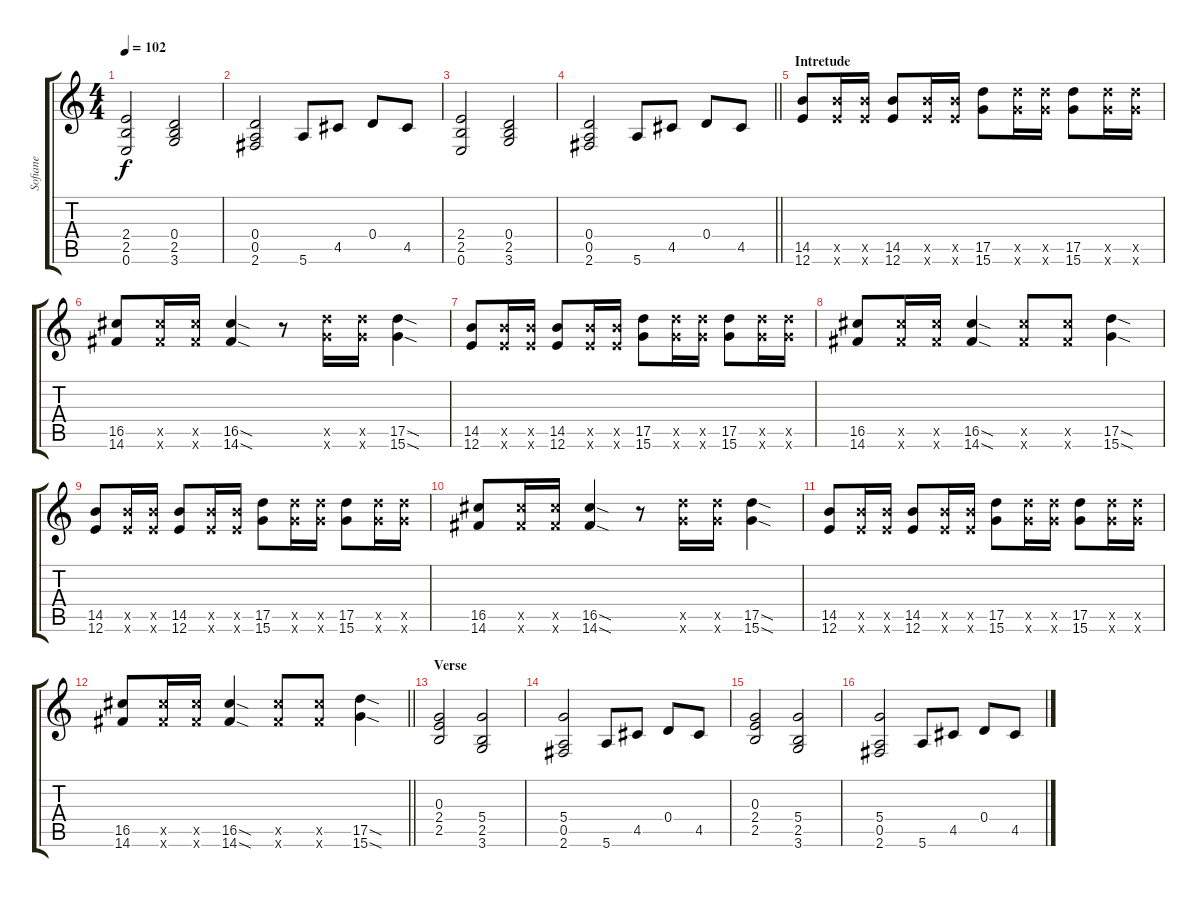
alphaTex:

\track ("Sofiane" "Sofiane") {instrument electricguitarclean}
\staff {score tabs}
\tuning (E4 B3 G3 D3 A2 E2) {hide}
\ts (4 4)
\tempo 102
\clef g2
\ks c
(2.4 2.5 0.6).2{dy f} (0.4 2.5 3.6).2 |
(0.4 0.5 2.6).2 5.6.8 4.5.8 0.4.8 4.5.8 |
(2.4 2.5 0.6).2 (0.4 2.5 3.6).2 |
\barLineRight lightlight
(0.4 0.5 2.6).2 5.6.8 4.5.8 0.4.8 4.5.8 |
\section ("" "Intretude")
(14.5 12.6).8 (14.5{x} 12.6{x}).16 (14.5{x} 12.6{x}).16 (14.5 12.6).8 (14.5{x} 12.6{x}).16 (14.5{x} 12.6{x}).16 (17.5 15.6).8 (17.5{x} 15.6{x}).16 (17.5{x} 15.6{x}).16 (17.5 15.6).8 (17.5{x} 15.6{x}).16 (17.5{x} 15.6{x}).16 |
(16.5 14.6).8 (16.5{x} 14.6{x}).16 (16.5{x} 14.6{x}).16 (16.5{sod} 14.6{sod}).4 r.8 (17.5{x} 15.6{x}).16 (17.5{x} 15.6{x}).16 (17.5{sod} 15.6{sod}).4 |
(14.5 12.6).8 (14.5{x} 12.6{x}).16 (14.5{x} 12.6{x}).16 (14.5 12.6).8 (14.5{x} 12.6{x}).16 (14.5{x} 12.6{x}).16 (17.5 15.6).8 (17.5{x} 15.6{x}).16 (17.5{x} 15.6{x}).16 (17.5 15.6).8 (17.5{x} 15.6{x}).16 (17.5{x} 15.6{x}).16 |
(16.5 14.6).8 (16.5{x} 14.6{x}).16 (16.5{x} 14.6{x}).16 (16.5{sod} 14.6{sod}).4 (16.5{x} 14.6{x}).8 (16.5{x} 14.6{x}).8 (17.5{sod} 15.6{sod}).4 |
(14.5 12.6).8 (14.5{x} 12.6{x}).16 (14.5{x} 12.6{x}).16 (14.5 12.6).8 (14.5{x} 12.6{x}).16 (14.5{x} 12.6{x}).16 (17.5 15.6).8 (17.5{x} 15.6{x}).16 (17.5{x} 15.6{x}).16 (17.5 15.6).8 (17.5{x} 15.6{x}).16 (17.5{x} 15.6{x}).16 |
(16.5 14.6).8 (16.5{x} 14.6{x}).16 (16.5{x} 14.6{x}).16 (16.5{sod} 14.6{sod}).4 r.8 (17.5{x} 15.6{x}).16 (17.5{x} 15.6{x}).16 (17.5{sod} 15.6{sod}).4 |
(14.5 12.6).8 (14.5{x} 12.6{x}).16 (14.5{x} 12.6{x}).16 (14.5 12.6).8 (14.5{x} 12.6{x}).16 (14.5{x} 12.6{x}).16 (17.5 15.6).8 (17.5{x} 15.6{x}).16 (17.5{x} 15.6{x}).16 (17.5 15.6).8 (17.5{x} 15.6{x}).16 (17.5{x} 15.6{x}).16 |
\barLineRight lightlight
(16.5 14.6).8 (16.5{x} 14.6{x}).16 (16.5{x} 14.6{x}).16 (16.5{sod} 14.6{sod}).4 (16.5{x} 14.6{x}).8 (16.5{x} 14.6{x}).8 (17.5{sod} 15.6{sod}).4 |
\section ("" "Verse")
(0.3 2.4 2.5).2 (5.4 2.5 3.6).2 |
(5.4 0.5 2.6).2 5.6.8 4.5.8 0.4.8 4.5.8 |
(0.3 2.4 2.5).2 (5.4 2.5 3.6).2 |
(5.4 0.5 2.6).2 5.6.8 4.5.8 0.4.8 4.5.8
